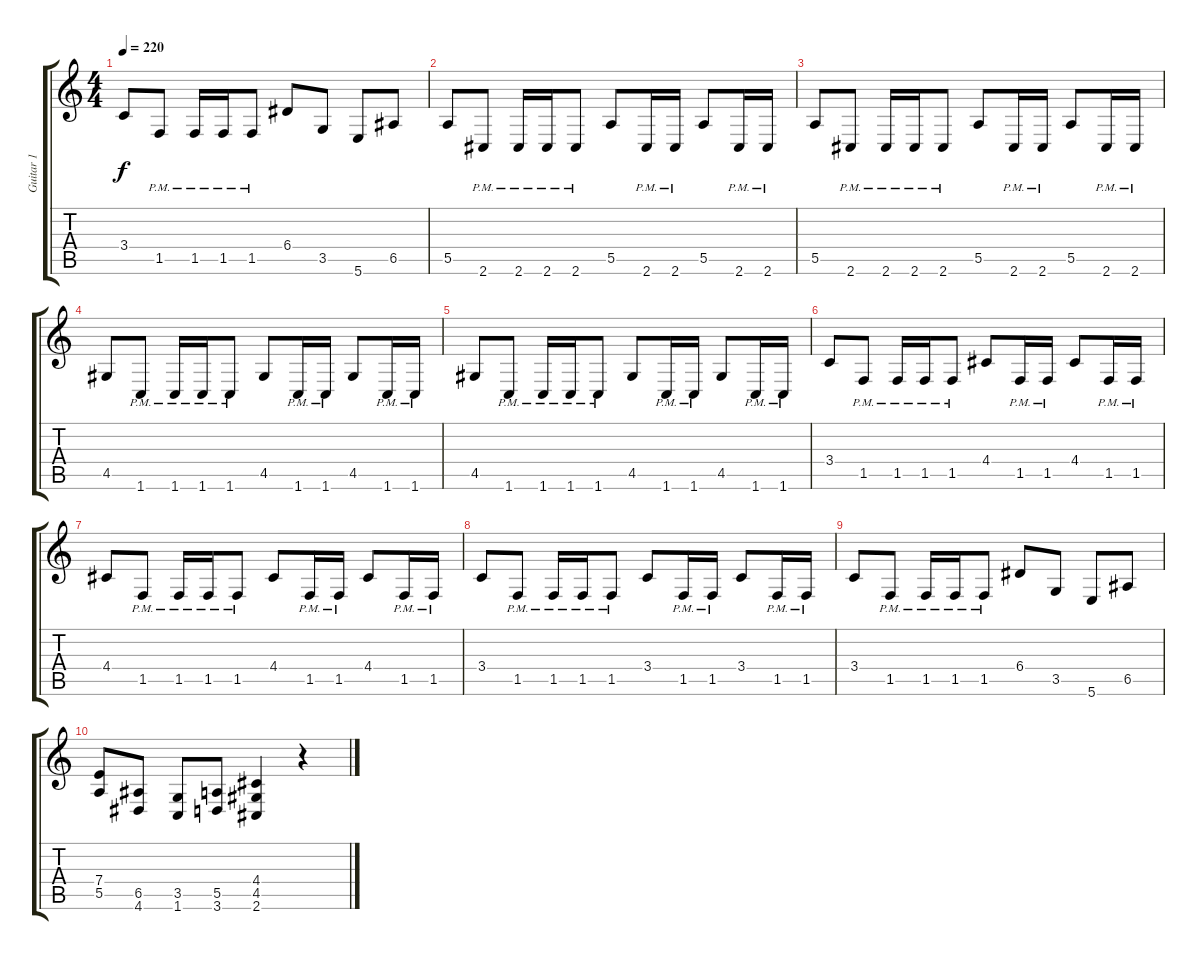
\track ("Guitar 1" "Guitar 1") {instrument distortionguitar}
\staff {score tabs}
\tuning (B3 Gb3 D3 A2 E2 B1) {hide}
\ts (4 4)
\tempo 220
\clef g2
\ks c
3.4.8{dy f} 1.5{pm}.8 1.5{pm}.16 1.5{pm}.16 1.5{pm}.8 6.4.8 3.5.8 5.6.8 6.5.8 |
5.5.8 2.6{pm}.8 2.6{pm}.16 2.6{pm}.16 2.6{pm}.8 5.5.8 2.6{pm}.16 2.6{pm}.16 5.5.8 2.6{pm}.16 2.6{pm}.16 |
5.5.8 2.6{pm}.8 2.6{pm}.16 2.6{pm}.16 2.6{pm}.8 5.5.8 2.6{pm}.16 2.6{pm}.16 5.5.8 2.6{pm}.16 2.6{pm}.16 |
4.5.8 1.6{pm}.8 1.6{pm}.16 1.6{pm}.16 1.6{pm}.8 4.5.8 1.6{pm}.16 1.6{pm}.16 4.5.8 1.6{pm}.16 1.6{pm}.16 |
4.5.8 1.6{pm}.8 1.6{pm}.16 1.6{pm}.16 1.6{pm}.8 4.5.8 1.6{pm}.16 1.6{pm}.16 4.5.8 1.6{pm}.16 1.6{pm}.16 |
3.4.8 1.5{pm}.8 1.5{pm}.16 1.5{pm}.16 1.5{pm}.8 4.4.8 1.5{pm}.16 1.5{pm}.16 4.4.8 1.5{pm}.16 1.5{pm}.16 |
4.4.8 1.5{pm}.8 1.5{pm}.16 1.5{pm}.16 1.5{pm}.8 4.4.8 1.5{pm}.16 1.5{pm}.16 4.4.8 1.5{pm}.16 1.5{pm}.16 |
3.4.8 1.5{pm}.8 1.5{pm}.16 1.5{pm}.16 1.5{pm}.8 3.4.8 1.5{pm}.16 1.5{pm}.16 3.4.8 1.5{pm}.16 1.5{pm}.16 |
3.4.8 1.5{pm}.8 1.5{pm}.16 1.5{pm}.16 1.5{pm}.8 6.4.8 3.5.8 5.6.8 6.5.8 |
(7.4 5.5).8 (6.5 4.6).8 (3.5 1.6).8 (5.5 3.6).8 (4.4 4.5 2.6).4 r.4
